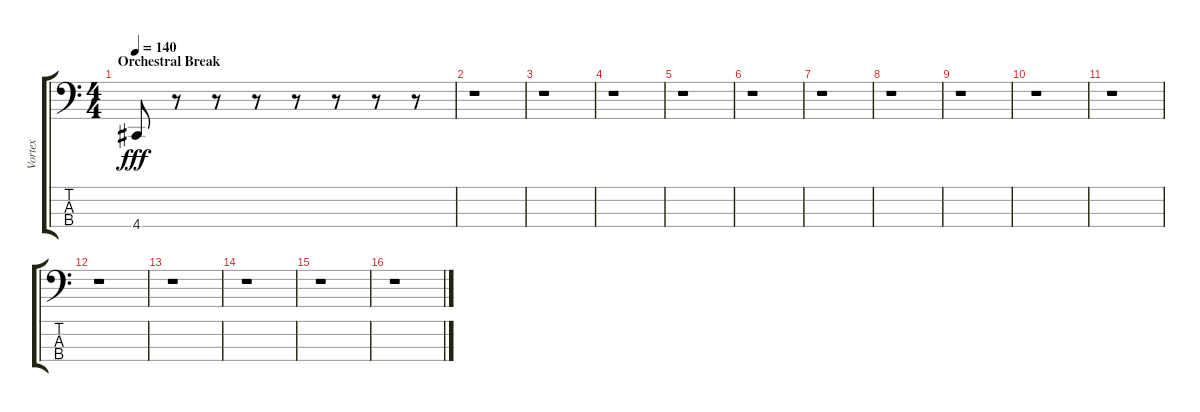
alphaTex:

\track ("Vortex" "Vortex") {instrument electricbassfinger}
\staff {score tabs}
\tuning (C2 G1 D1 A0) {hide}
\ts (4 4)
\section ("" "Orchestral Break")
\tempo 140
\clef f4
\ks c
4.4.8{dy fff} r.8 r.8 r.8 r.8 r.8 r.8 r.8 |
r.1 |
r.1 |
r.1 |
r.1 |
r.1 |
r.1 |
r.1 |
r.1 |
r.1 |
r.1 |
r.1 |
r.1 |
r.1 |
r.1 |
r.1
